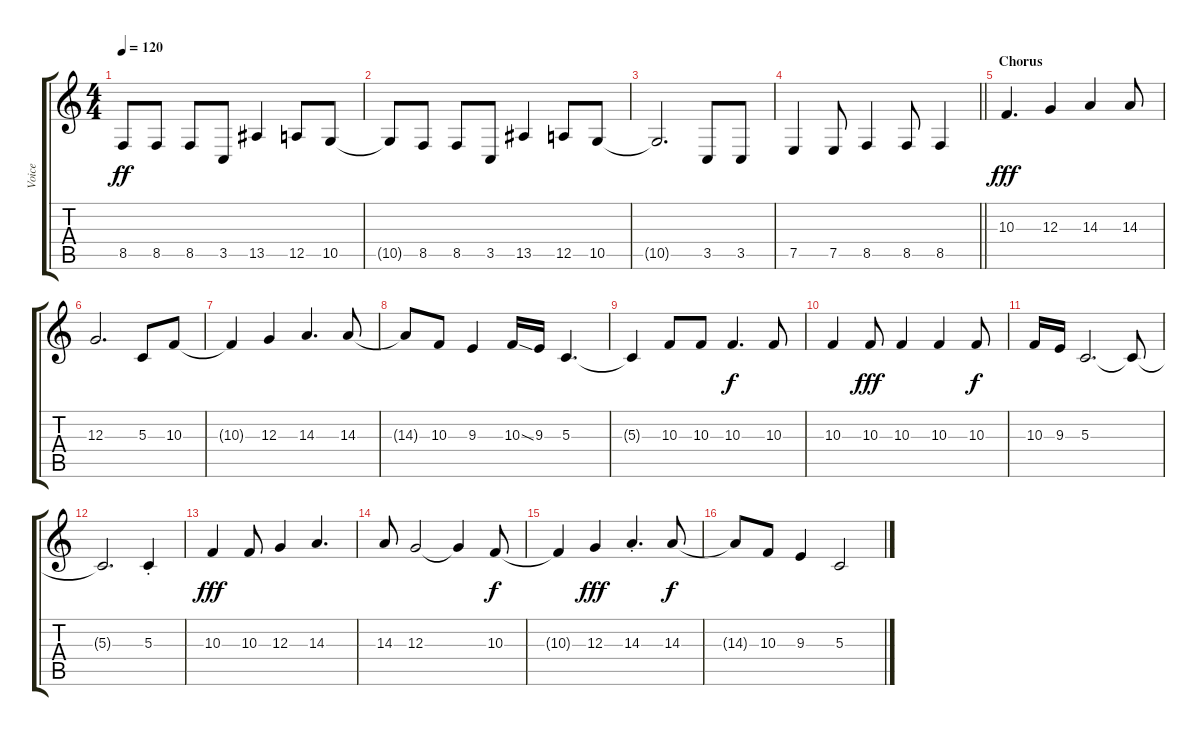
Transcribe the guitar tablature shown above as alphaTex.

\track ("Voice" "Voice") {instrument stringensemble1}
\staff {score tabs}
\tuning (E4 B3 G3 D3 A2 E2) {hide}
\ts (4 4)
\tempo 120
\clef g2
\ks c
8.5.8{dy ff} 8.5.8 8.5.8 3.5.8 13.5.4 12.5.8 10.5.8 |
10.5{t}.8 8.5.8 8.5.8 3.5.8 13.5.4 12.5.8 10.5.8 |
10.5{t}.2{d} 3.5.8 3.5.8 |
\barLineRight lightlight
7.5.4 7.5.8 8.5.4 8.5.8 8.5.4 |
\section ("" "Chorus")
10.3.4{d dy fff} 12.3.4 14.3.4 14.3.8 |
12.3.2{d} 5.3.8 10.3.8 |
10.3{t}.4 12.3.4 14.3.4{d} 14.3.8 |
14.3{t}.8 10.3.8 9.3.4 10.3{ss}.16 9.3.16 5.3.4{d} |
5.3{t}.4 10.3.8 10.3.8 10.3.4{d dy f} 10.3.8 |
10.3.4 10.3.8{dy fff} 10.3.4 10.3.4 10.3.8{dy f} |
10.3.16 9.3.16 5.3.2{d} 5.3{t}.8 |
5.3{t}.2{d} 5.3{st}.4 |
10.3.4{dy fff} 10.3.8 12.3.4 14.3.4{d} |
14.3.8 12.3.2 12.3{t}.4 10.3.8{dy f} |
10.3{t}.4 12.3.4{dy fff} 14.3{st}.4{d} 14.3.8{dy f} |
14.3{t}.8 10.3.8 9.3.4 5.3.2
